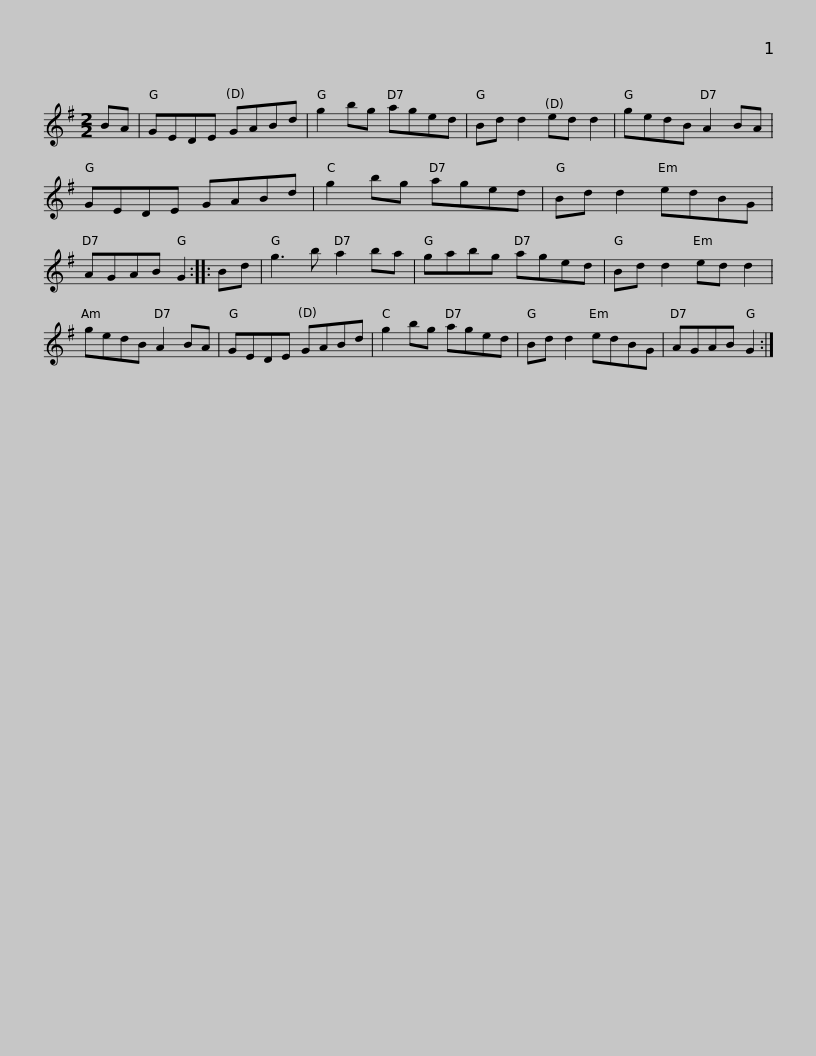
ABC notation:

X:1
L:1/8
M:2/2
I:linebreak $
K:G
V:1 treble
V:1
 BA | GEDE GABd | g2 bg aged | Bd d2 ed d2 | gedB A2 BA | %5
 GEDE GABd |$ g2 bg aged | Bd d2 edBG | AGAB G2 :: Bd | %10
 g3 b a2 ba | gabg aged |$ Bd d2 ed d2 | gedB A2 BA | GEDE GABd | %15
 g2 bg aged | Bd d2 edBG | AGAB G2 :| %18
